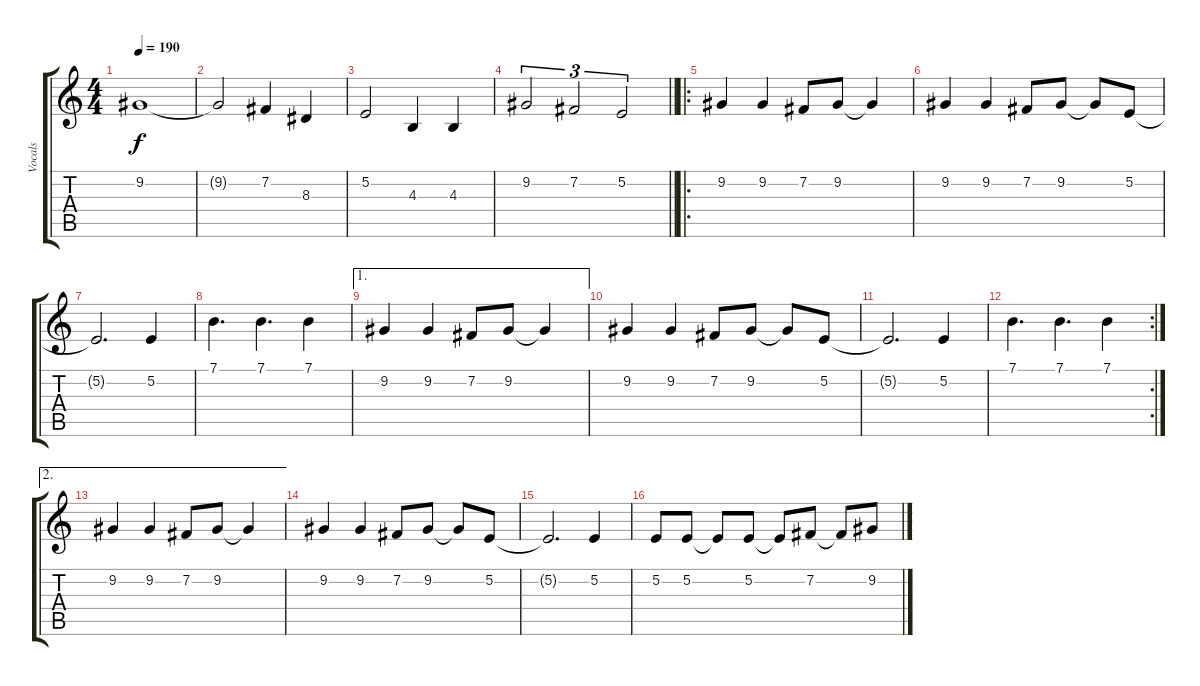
\track ("Vocals" "Vocals") {instrument cello}
\staff {score tabs}
\tuning (E4 B3 G3 D3 A2 E2) {hide}
\ts (4 4)
\tempo 190
\clef g2
\ks c
9.2.1{dy f} |
9.2{t}.2 7.2.4 8.3.4 |
5.2.2 4.3.4 4.3.4 |
\barLineRight lightlight
9.2.2{tu (3 2)} 7.2.2{tu (3 2)} 5.2.2{tu (3 2)} |
\ro
9.2.4 9.2.4 7.2.8 9.2.8 9.2{t}.4 |
9.2.4 9.2.4 7.2.8 9.2.8 9.2{t}.8 5.2.8 |
5.2{t}.2{d} 5.2.4 |
7.1.4{d} 7.1.4{d} 7.1.4 |
\ae 1
9.2.4 9.2.4 7.2.8 9.2.8 9.2{t}.4 |
9.2.4 9.2.4 7.2.8 9.2.8 9.2{t}.8 5.2.8 |
5.2{t}.2{d} 5.2.4 |
\rc 2
7.1.4{d} 7.1.4{d} 7.1.4 |
\ae 2
9.2.4 9.2.4 7.2.8 9.2.8 9.2{t}.4 |
9.2.4 9.2.4 7.2.8 9.2.8 9.2{t}.8 5.2.8 |
5.2{t}.2{d} 5.2.4 |
5.2.8 5.2.8 5.2{t}.8 5.2.8 5.2{t}.8 7.2.8 7.2{t}.8 9.2.8
